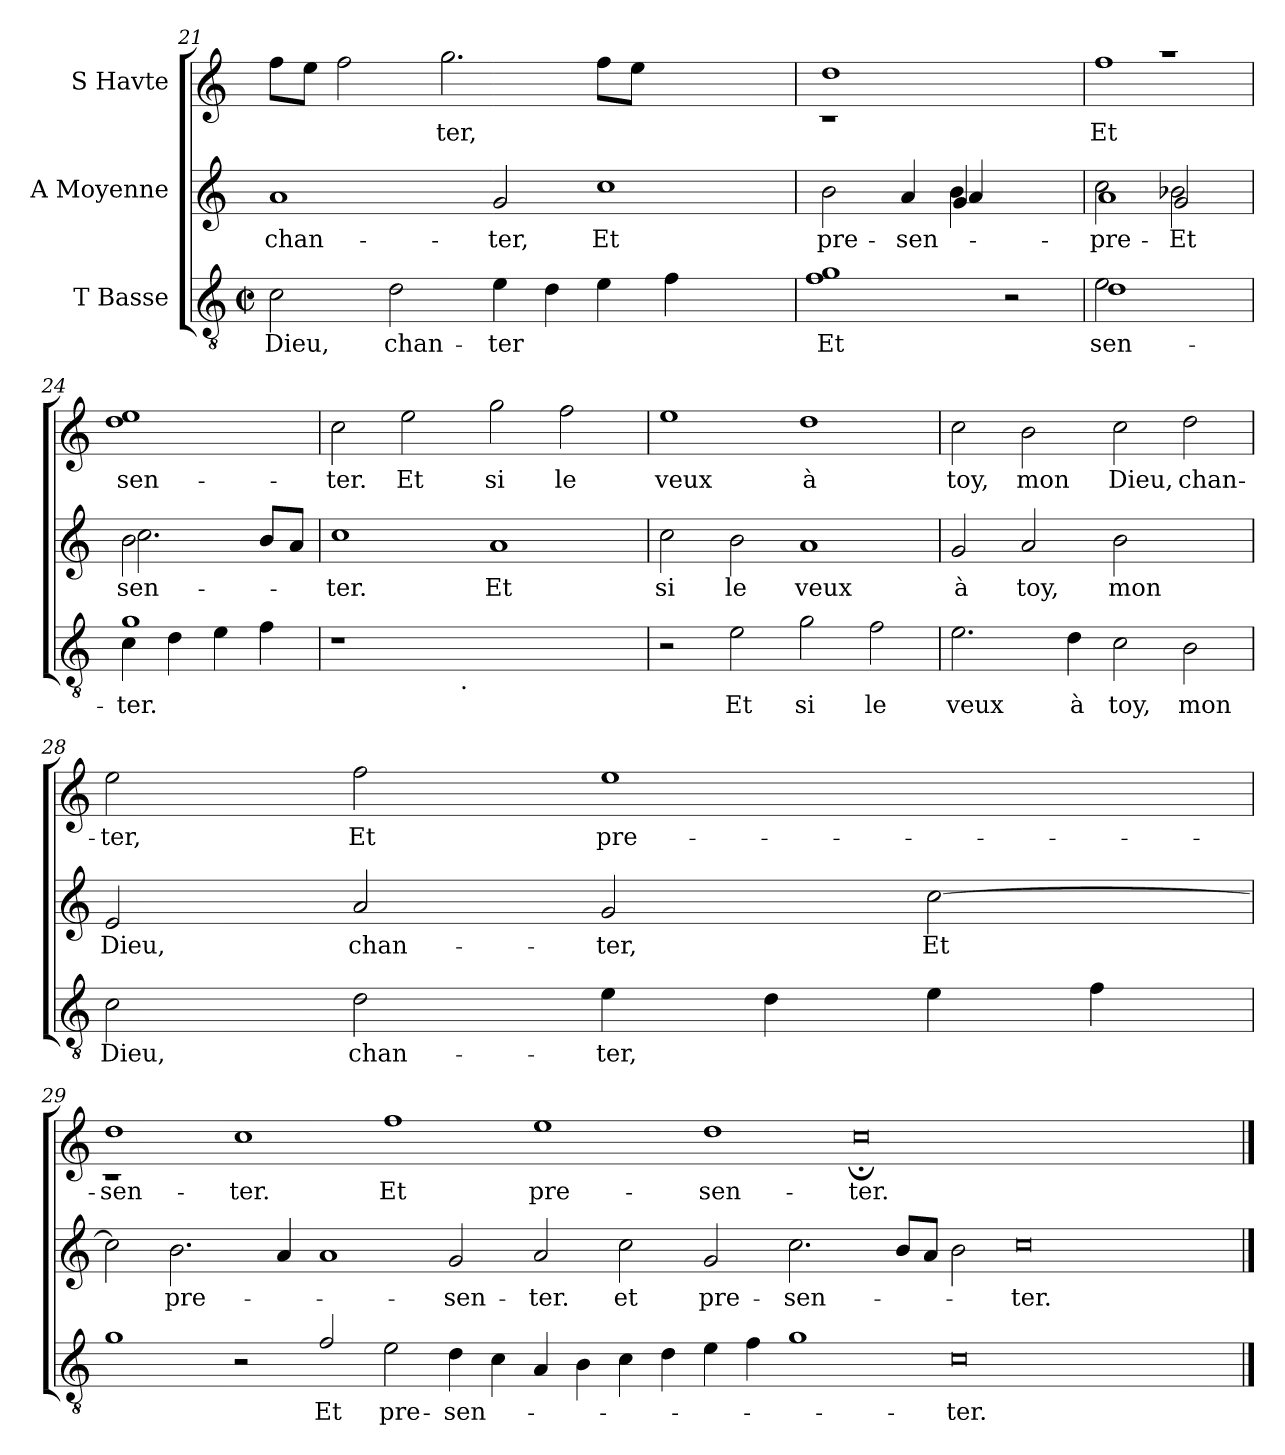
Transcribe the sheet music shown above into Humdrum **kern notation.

**kern	**text	**kern	**text	**kern	**text
*part3	*part3	*part2	*part2	*part1	*part1
*staff3	*staff3	*staff2	*staff2	*staff1	*staff1
*I"T Basse	*	*I"A Moyenne	*	*I"S Havte	*
*clefGv2	*	*clefG2	*	*clefG2	*
*k[]	*	*k[]	*	*k[]	*
*C:	*	*C:	*	*C:	*
*M2/2	*	*	*	*	*
*met(c|)	*	*	*	*	*
=21	=21	=21	=21	=21	=21
!	!LO:LY:b	!	!LO:LY:b	!	!
2c\	Dieu,	1a	chan-	8ff\L	.
.	.	.	.	8ee\J	.
.	.	.	.	2ff\	.
!	!LO:LY:b	!	!	!	!
2d\	chan-	.	.	.	.
!	!	!	!	!	!LO:LY:b
.	.	.	.	2.gg\	-ter,
!	!LO:LY:b	!	!LO:LY:b	!	!
4e\	-ter	2g/	-ter,	.	.
4d\	.	.	.	.	.
!	!	!	!LO:LY:b	!	!
4e\	.	1cc	Et	8ff\L	.
.	.	.	.	8ee\J	.
4f\	.	.	.	2.ryy	.
2ryy	.	.	.	.	.
=22	=22	=22	=22	=22	=22
!	!LO:LY:b	!	!LO:LY:b	!	!
*	*	*^	*	*^	*
*	*	*	*^	*	*	*	*
1f 1g	Et	2b\	2.ryy	2.ryy	pre-	1dd	1rc	.
!	!	!	!	!	!LO:LY:b:rj	!	!	!
.	.	4a/	.	.	-sen-	.	.	.
.	.	4g/	4a/	4b\	.	.	.	.
2r	.	2ryy	2ryy	2ryy	.	2ryy	2ryy	.
=23	=23	=23	=23	=23	=23	=23	=23	=23
!	!LO:LY:b	!	!	!	!	!	!	!
*^	*	*	*	*	*	*	*	*
!	!	!LO:LY:b:rj	!	!	!	!LO:LY:b	!	!	!LO:LY:b
2e\	1d	-sen-	2cc\	2ryy	1a	pre-	1raa	1ff	Et
!	!	!	!	!	!	!LO:LY:b	!	!	!
!	!	!	!	!	!	!LO:LY:b	!	!	!
2ryy	.	.	2g/	2b-X\	.	Et	.	.	.
*	*	*	*	*v	*v	*	*	*	*
*	*	*	*	*	*	*v	*v	*
=24	=24	=24	=24	=24	=24	=24	=24
!	!	!LO:LY:b	!	!	!LO:LY:b	!	!LO:LY:b
1g	4c\	-ter.	2b\	2.cc\	-sen-	1dd 1ee	-sen-
.	4d\	.	.	.	.	.	.
.	4e\	.	2ryy	.	.	.	.
.	4f\	.	.	8b/L	.	.	.
.	.	.	.	8a/J	.	.	.
!!LO:LB:g=z
=25	=25	=25	=25	=25	=25	=25	=25
!	!	!	!	!	!LO:LY:b	!	!LO:LY:b
*	*	*	*v	*v	*	*	*
1r	2..ryy	.	1cc	-ter.	2cc\	-ter.
!	!	!	!	!	!	!LO:LY:b
.	.	.	.	.	2ee\	Et
!	!LO:TX:b:t=.	!	!	!	!	!
.	1ryy	.	.	.	.	.
!	!	!	!	!LO:LY:b	!	!LO:LY:b
1ryy	.	.	1a	Et	2gg\	si
!	!	!	!	!	!	!LO:LY:b
.	.	.	.	.	2ff\	le
.	8ryy	.	.	.	.	.
=26	=26	=26	=26	=26	=26	=26
!	!	!	!	!LO:LY:b	!	!LO:LY:b
*v	*v	*	*	*	*	*
2r	.	2cc\	si	1ee	veux
!	!LO:LY:b	!	!LO:LY:b	!	!
2e\	Et	2b\	le	.	.
!	!LO:LY:b	!	!LO:LY:b	!	!LO:LY:b
2g\	si	1a	veux	1dd	à
!	!LO:LY:b	!	!	!	!
2f\	le	.	.	.	.
=27	=27	=27	=27	=27	=27
!	!LO:LY:b	!	!LO:LY:b	!	!LO:LY:b
2.e\	veux	2g/	à	2cc\	toy,
!	!	!	!LO:LY:b	!	!LO:LY:b
.	.	2a/	toy,	2b\	mon
!	!LO:LY:b	!	!	!	!
4d\	à	.	.	.	.
!	!LO:LY:b	!	!LO:LY:b	!	!LO:LY:b
2c\	toy,	2b\	mon	2cc\	Dieu,
!	!LO:LY:b	!	!	!	!LO:LY:b
2B\	mon	2ryy	.	2dd\	chan-
=28	=28	=28	=28	=28	=28
!	!LO:LY:b	!	!LO:LY:b	!	!LO:LY:b
2c\	Dieu,	2e/	Dieu,	2ee\	-ter,
!	!LO:LY:b	!	!LO:LY:b	!	!LO:LY:b
2d\	chan-	2a/	chan-	2ff\	Et
!	!LO:LY:b	!	!LO:LY:b	!	!LO:LY:b
4e\	-ter,	2g/	-ter,	1ee	pre-
4d\	.	.	.	.	.
!	!	!	!LO:LY:b	!	!
4e\	.	[<2cc\	Et	.	.
4f\	.	.	.	.	.
!!LO:LB:g=z
=29	=29	=29	=29	=29	=29
!	!	!	!	!	!LO:LY:b
*	*	*	*	*^	*
1g	.	2cc\]	.	1dd	1rc	-sen-
!	!	!	!LO:LY:b	!	!	!
.	.	2.b\	pre-	.	.	.
!	!	!	!	!	!	!LO:LY:b
2r	.	.	.	1cc	1ryy	-ter.
.	.	4a/	.	.	.	.
!	!LO:LY:b	!	!	!	!	!
2f/	Et	1a	.	.	.	.
!	!LO:LY:b	!	!	!	!	!LO:LY:b
2e\	pre-	.	.	1ryy	1ff	Et
!	!LO:LY:b:rj	!	!LO:LY:b	!	!	!
4d\	-sen-	2g/	-sen-	.	.	.
4c\	.	.	.	.	.	.
!	!	!	!LO:LY:b:rj	!	!	!LO:LY:b
4A/	.	2a/	-ter.	1ryy	1ee	pre-
4B\	.	.	.	.	.	.
!	!	!	!LO:LY:b	!	!	!
4c\	.	2cc\	et	.	.	.
4d\	.	.	.	.	.	.
!	!	!	!LO:LY:b	!	!	!LO:LY:b
4e\	.	2g/	pre-	00ryy	1dd	-sen-
4f\	.	.	.	.	.	.
!	!	!	!LO:LY:b	!	!	!
1g	.	2.cc\	-sen-	.	.	.
!	!	!	!	!	!	!LO:LY:b
.	.	.	.	.	0cc;	-ter.
.	.	8b/L	.	.	.	.
.	.	8a/J	.	.	.	.
!	!LO:LY:b	!	!	!	!	!
0c	-ter.	2b\	.	.	.	.
!	!	!	!LO:LY:b	!	!	!
.	.	0cc	-ter.	.	.	.
.	.	.	.	.	1ryy	.
2ryy	.	.	.	.	.	.
*	*	*	*	*v	*v	*
==	==	==	==	==	==
*-	*-	*-	*-	*-	*-
